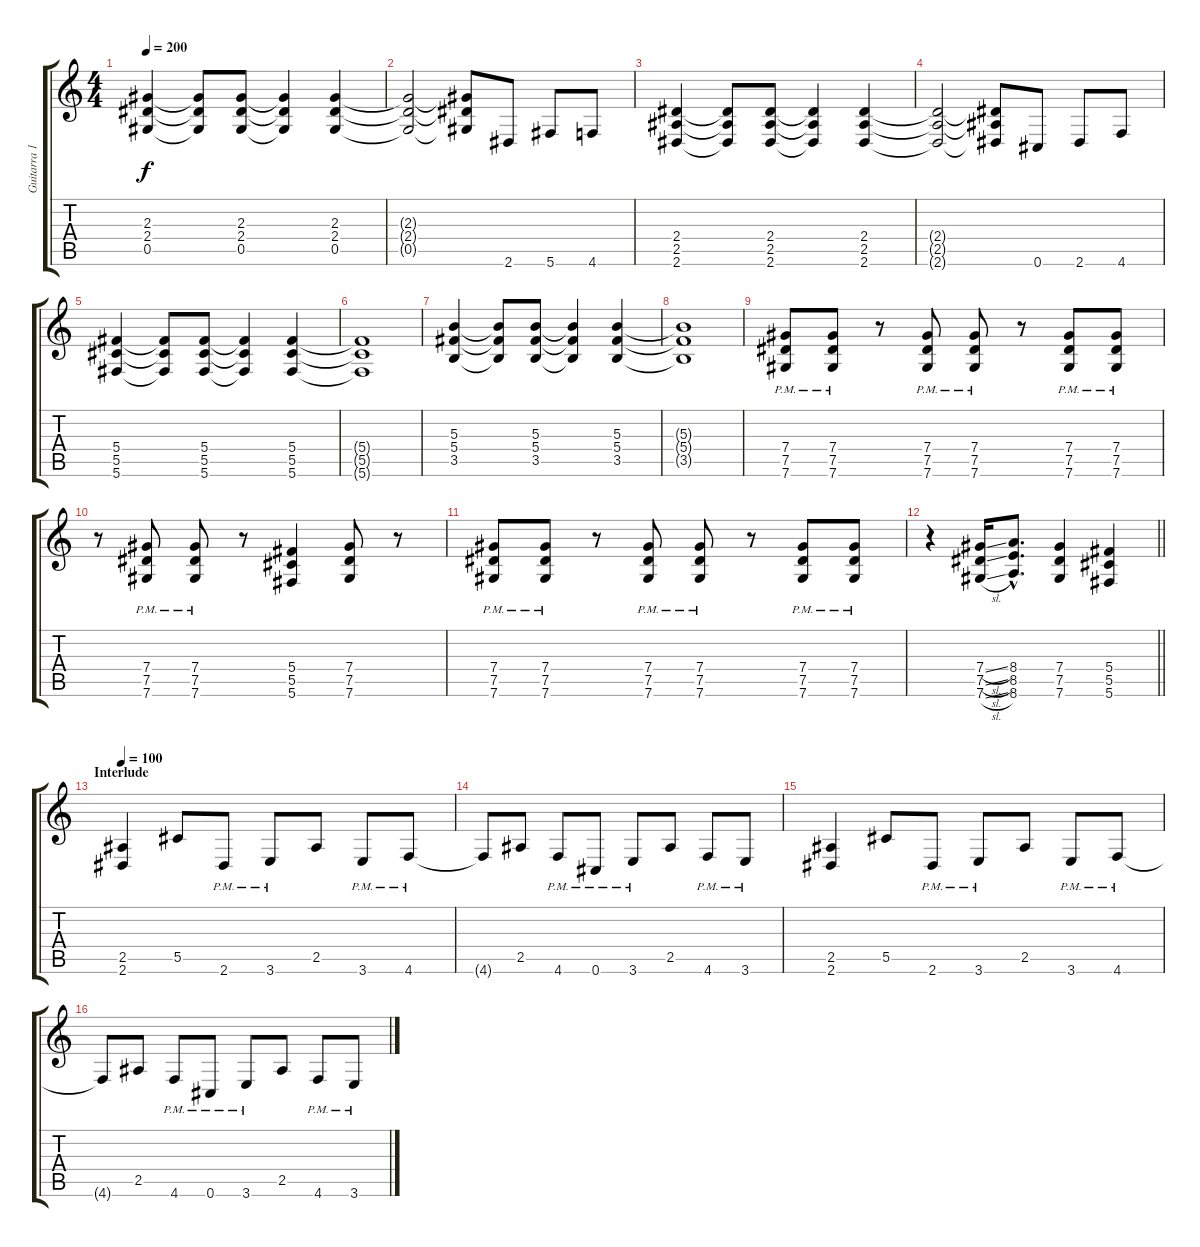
\track ("Guitarra 1" "Guitarra 1") {instrument distortionguitar}
\staff {score tabs}
\tuning (Eb4 Bb3 Gb3 Db3 Ab2 Db2) {hide}
\ts (4 4)
\tempo 200
\clef g2
\ks c
(2.3 2.4 0.5).4{dy f} (2.3{t} 2.4{t} 0.5{t}).8 (2.3 2.4 0.5).8 (2.3{t} 2.4{t} 0.5{t}).4 (2.3 2.4 0.5).4 |
(2.3{t} 2.4{t} 0.5{t}).2 (2.3{t} 2.4{t} 0.5{t}).8 2.6.8 5.6.8 4.6.8 |
(2.4 2.5 2.6).4 (2.4{t} 2.5{t} 2.6{t}).8 (2.4 2.5 2.6).8 (2.4{t} 2.5{t} 2.6{t}).4 (2.4 2.5 2.6).4 |
(2.4{t} 2.5{t} 2.6{t}).2 (2.4{t} 2.5{t} 2.6{t}).8 0.6.8 2.6.8 4.6.8 |
(5.4 5.5 5.6).4 (5.4{t} 5.5{t} 5.6{t}).8 (5.4 5.5 5.6).8 (5.4{t} 5.5{t} 5.6{t}).4 (5.4 5.5 5.6).4 |
(5.4{t} 5.5{t} 5.6{t}).1 |
(5.3 5.4 3.5).4 (5.3{t} 5.4{t} 3.5{t}).8 (5.3 5.4 3.5).8 (5.3{t} 5.4{t} 3.5{t}).4 (5.3 5.4 3.5).4 |
(5.3{t} 5.4{t} 3.5{t}).1 |
(7.4{pm} 7.5{pm} 7.6{pm}).8 (7.4{pm} 7.5{pm} 7.6{pm}).8 r.8 (7.4{pm} 7.5{pm} 7.6{pm}).8 (7.4{pm} 7.5{pm} 7.6{pm}).8 r.8 (7.4{pm} 7.5{pm} 7.6{pm}).8 (7.4{pm} 7.5{pm} 7.6{pm}).8 |
r.8 (7.4{pm} 7.5{pm} 7.6{pm}).8 (7.4{pm} 7.5{pm} 7.6{pm}).8 r.8 (5.4 5.5 5.6).4 (7.4 7.5 7.6).8 r.8 |
(7.4{pm} 7.5{pm} 7.6{pm}).8 (7.4{pm} 7.5{pm} 7.6{pm}).8 r.8 (7.4{pm} 7.5{pm} 7.6{pm}).8 (7.4{pm} 7.5{pm} 7.6{pm}).8 r.8 (7.4{pm} 7.5{pm} 7.6{pm}).8 (7.4{pm} 7.5{pm} 7.6{pm}).8 |
\barLineRight lightlight
r.4 (7.4{sl} 7.5{sl} 7.6{sl}).16 (8.4{hac} 8.5{hac} 8.6{hac}).8{d} (7.4 7.5 7.6).4 (5.4 5.5 5.6).4 |
\section ("" "Interlude")
\tempo 100
(2.5 2.6).4 5.5.8 2.6{pm}.8 3.6{pm}.8 2.5.8 3.6{pm}.8 4.6{pm}.8 |
4.6{t}.8 2.5.8 4.6{pm}.8 0.6{pm}.8 3.6{pm}.8 2.5.8 4.6{pm}.8 3.6{pm}.8 |
(2.5 2.6).4 5.5.8 2.6{pm}.8 3.6{pm}.8 2.5.8 3.6{pm}.8 4.6{pm}.8 |
4.6{t}.8 2.5.8 4.6{pm}.8 0.6{pm}.8 3.6{pm}.8 2.5.8 4.6{pm}.8 3.6{pm}.8
